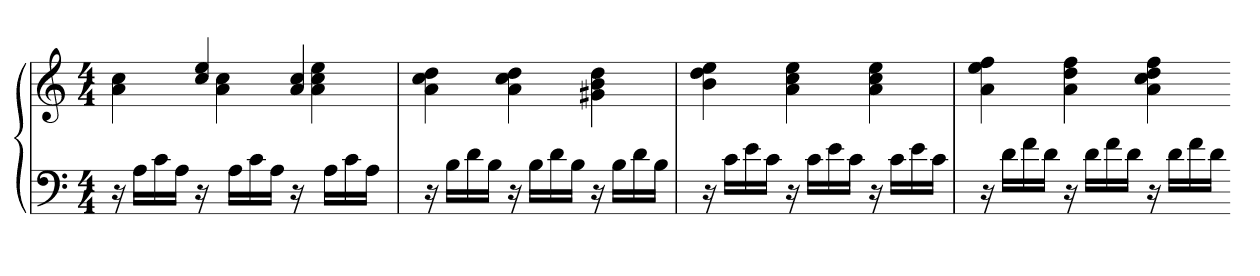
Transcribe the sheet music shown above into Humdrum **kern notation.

**kern	**kern
*part1	*part1
*staff2	*staff1
*clefF4	*clefG2
*k[]	*k[]
*C:	*C:
*M4/4	*M4/4
=1	=1
*	*^
16r	4a 4cc	4ryy
16ALL	.	.
16c	.	.
16AJJ	.	.
16r	4cc! 4ee!	32ryy
.	.	4a 4cc
16ALL	.	.
16c	.	.
16AJJ	.	.
16r	4a! 4cc!	.
.	.	4a 4cc 4ee
16ALL	.	.
16c	.	.
16AJJ	.	.
32ryy	32ryy	.
*	*v	*v
=2	=2
16r	4a 4cc 4dd
16BLL	.
16d	.
16BJJ	.
16r	4a 4cc 4dd
16BLL	.
16d	.
16BJJ	.
16r	4g#X 4b 4dd
16BLL	.
16d	.
16BJJ	.
=3	=3
16r	4b 4dd 4ee
16cLL	.
16e	.
16cJJ	.
16r	4a 4cc 4ee
16cLL	.
16e	.
16cJJ	.
16r	4a 4cc 4ee
16cLL	.
16e	.
16cJJ	.
=4	=4
16r	4a 4ee 4ff
16dLL	.
16f	.
16dJJ	.
16r	4a 4dd 4ff
16dLL	.
16f	.
16dJJ	.
16r	4a 4cc 4dd 4ff
16dLL	.
16f	.
16dJJ	.
=-	=-
*-	*-
